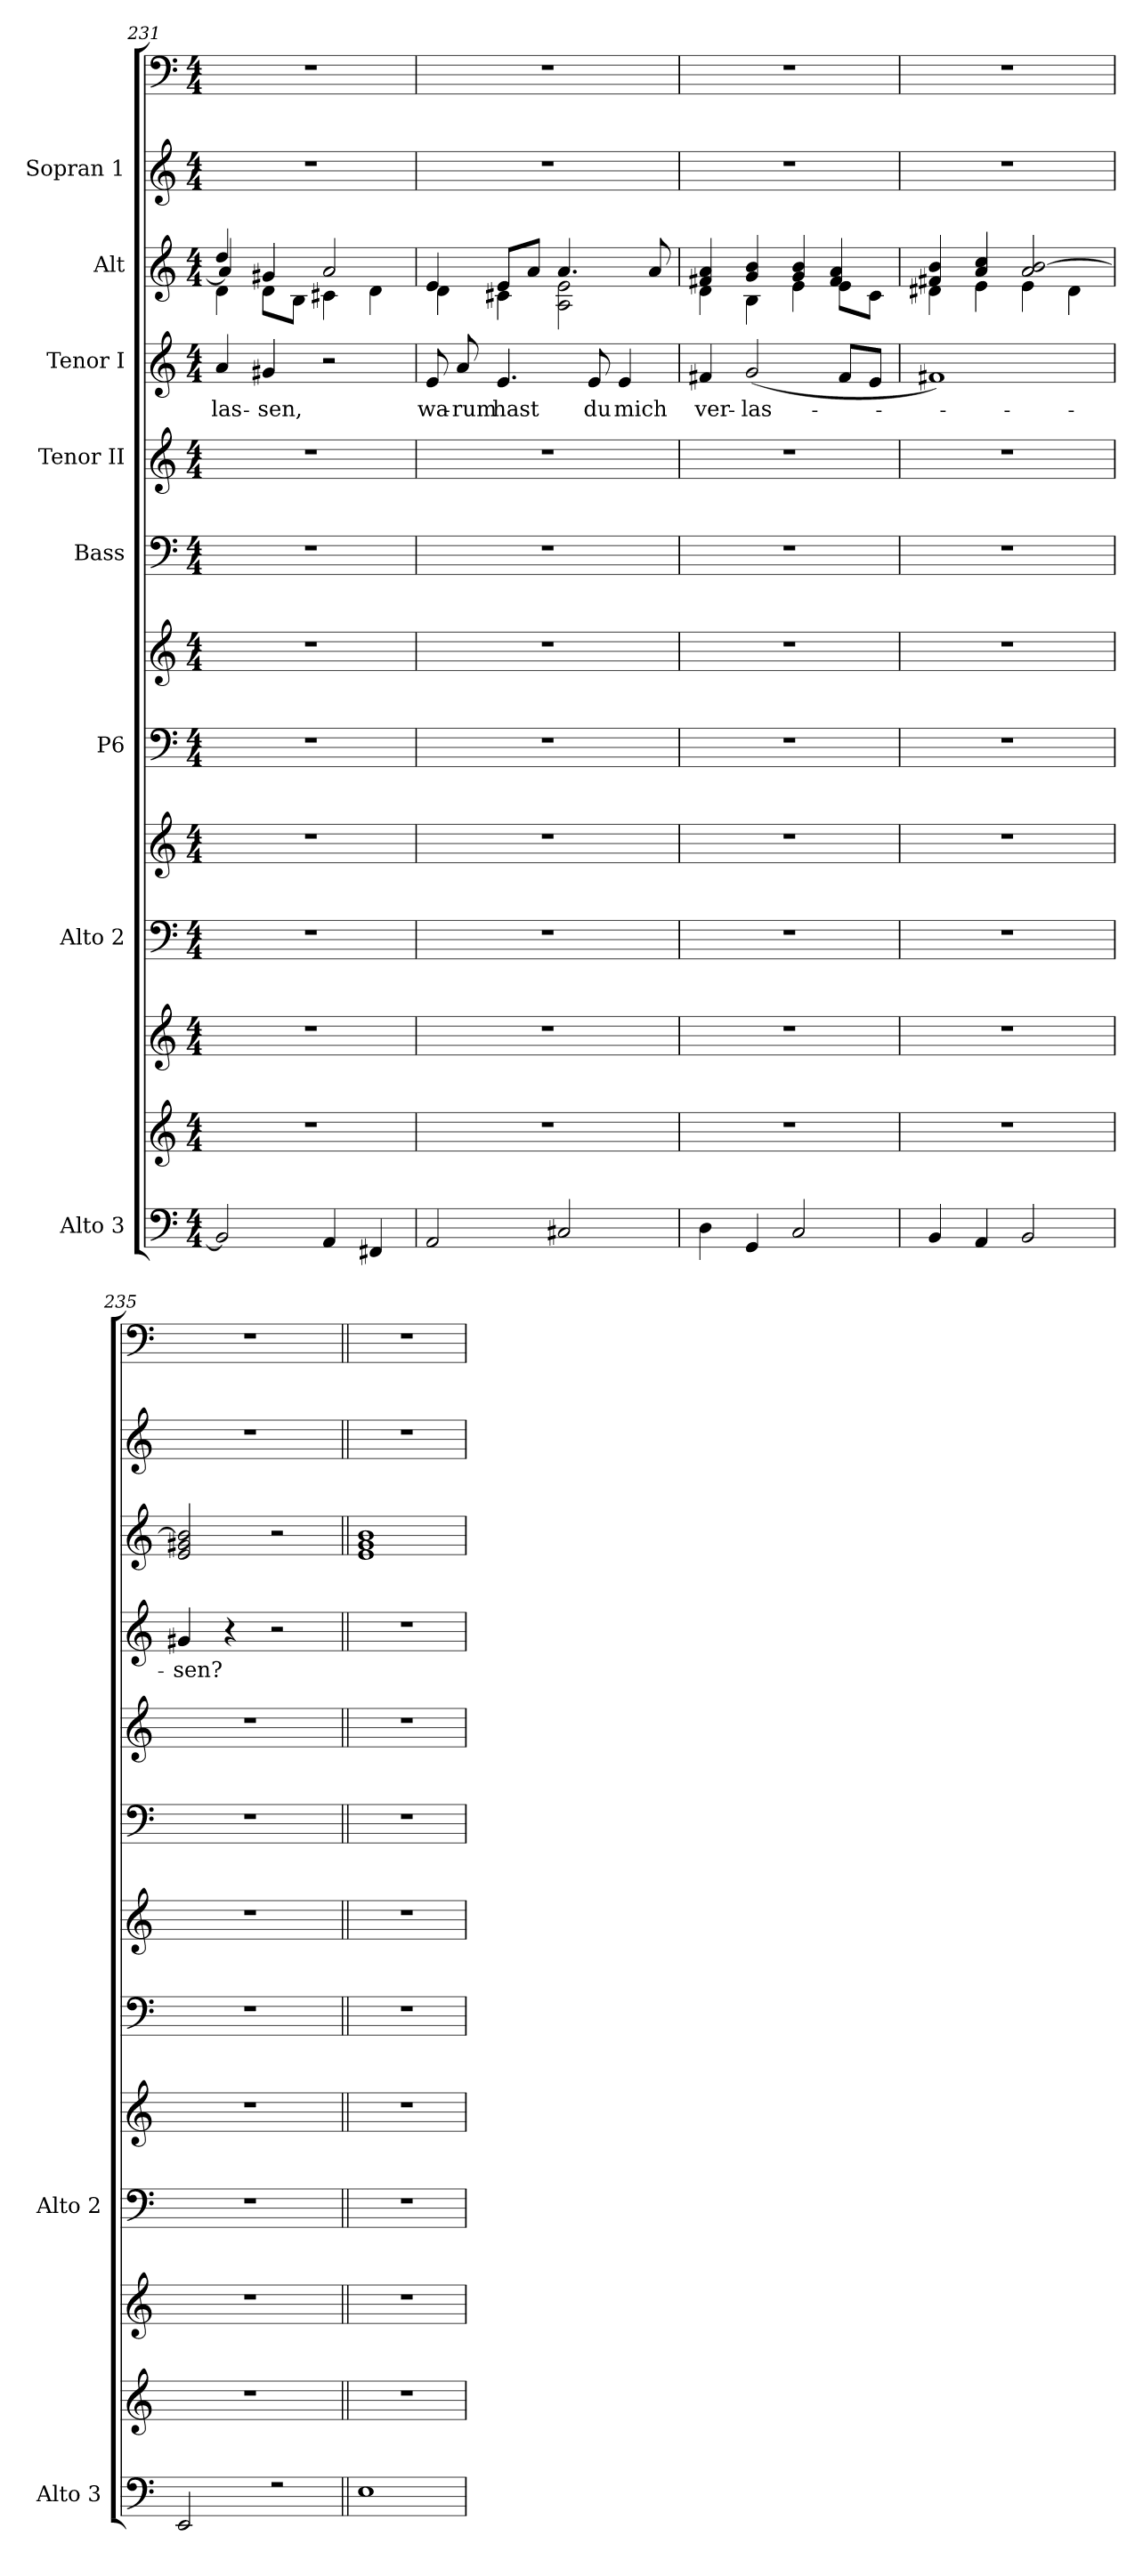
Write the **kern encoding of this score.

**kern	**kern	**kern	**kern	**kern	**kern	**kern	**kern	**kern	**kern	**text	**kern	**kern	**kern
*part11	*part10	*part9	*part8	*part8	*part7	*part7	*part6	*part5	*part4	*part4	*part3	*part2	*part1
*staff13	*staff12	*staff11	*staff10	*staff9	*staff8	*staff7	*staff6	*staff5	*staff4	*staff4	*staff3	*staff2	*staff1
*I"Alto 3	*	*	*I"Alto 2	*	*I"P6	*	*I"Bass	*I"Tenor II	*I"Tenor I	*	*I"Alt	*I"Sopran 1	*
*I'Alto 3	*	*	*I'Alto 2	*	*	*	*	*	*	*	*	*	*
*clefF4	*clefG2	*clefG2	*clefF4	*clefG2	*clefF4	*clefG2	*clefF4	*clefG2	*clefG2	*	*clefG2	*clefG2	*clefF4
*	*ITrd7c12	*ITrd7c12	*	*	*	*	*	*ITrd7c12	*ITrd7c12	*	*	*	*
*k[]	*k[]	*k[]	*k[]	*k[]	*k[]	*k[]	*k[]	*k[]	*k[]	*	*k[]	*k[]	*k[]
*C:	*C:	*C:	*C:	*C:	*C:	*C:	*C:	*C:	*C:	*	*C:	*C:	*C:
*M4/4	*M4/4	*M4/4	*M4/4	*M4/4	*M4/4	*M4/4	*M4/4	*M4/4	*M4/4	*	*M4/4	*M4/4	*M4/4
=231	=231	=231	=231	=231	=231	=231	=231	=231	=231	=231	=231	=231	=231
*^	*	*	*	*	*	*	*	*	*	*	*	*	*
!	!	!	!	!	!	!	!	!	!	!	!LO:LY:b	!	!	!
*	*	*	*	*	*	*	*	*	*	*	*	*^	*	*
*	*	*	*	*	*	*	*	*	*	*	*	*	*^	*	*
2BB/]	1ryy	1r	1r	1r	1r	1r	1r	1r	1r	4A/	-las-	4dd/	4a/]	4d\	1r	1r
!	!	!	!	!	!	!	!	!	!	!	!LO:LY:b	!	!	!	!	!
.	.	.	.	.	.	.	.	.	.	4G#X/	-sen,	2.ryy	4g#X/	8d\L	.	.
.	.	.	.	.	.	.	.	.	.	.	.	.	.	8B\J	.	.
4AA/	.	.	.	.	.	.	.	.	.	2r	.	.	2a/	4c#X\	.	.
4FF#X/	.	.	.	.	.	.	.	.	.	.	.	.	.	4d\	.	.
!!LO:LB:g=z
=232	=232	=232	=232	=232	=232	=232	=232	=232	=232	=232	=232	=232	=232	=232	=232	=232
!	!	!	!	!	!	!	!	!	!	!	!LO:LY:b	!	!	!	!	!
2AA/	1ryy	1r	1r	1r	1r	1r	1r	1r	1r	8E/	wa-	1ryy	4e/	4d\	1r	1r
!	!	!	!	!	!	!	!	!	!	!	!LO:LY:b	!	!	!	!	!
.	.	.	.	.	.	.	.	.	.	8A/	-rum	.	.	.	.	.
!	!	!	!	!	!	!	!	!	!	!	!LO:LY:b	!	!	!	!	!
.	.	.	.	.	.	.	.	.	.	4.E/	hast	.	4c#X\	8e/L	.	.
.	.	.	.	.	.	.	.	.	.	.	.	.	.	8a/J	.	.
2C#X/	.	.	.	.	.	.	.	.	.	.	.	.	2A\ 2e\	4.a/	.	.
!	!	!	!	!	!	!	!	!	!	!	!LO:LY:b	!	!	!	!	!
.	.	.	.	.	.	.	.	.	.	8E/	du	.	.	.	.	.
!	!	!	!	!	!	!	!	!	!	!	!LO:LY:b	!	!	!	!	!
.	.	.	.	.	.	.	.	.	.	4E/	mich	.	.	.	.	.
.	.	.	.	.	.	.	.	.	.	.	.	.	.	8a/	.	.
=233	=233	=233	=233	=233	=233	=233	=233	=233	=233	=233	=233	=233	=233	=233	=233	=233
!	!	!	!	!	!	!	!	!	!	!	!LO:LY:b	!	!	!	!	!
4D\	1ryy	1r	1r	1r	1r	1r	1r	1r	1r	4F#X/	ver-	1ryy	4d\	4f#X/ 4a/	1r	1r
!	!	!	!	!	!	!	!	!	!	!	!LO:LY:b	!	!	!	!	!
4GG/	.	.	.	.	.	.	.	.	.	(<2G/	-las-	.	4B\	4g/ 4b/	.	.
2C/	.	.	.	.	.	.	.	.	.	.	.	.	4e\	4g/ 4b/	.	.
.	.	.	.	.	.	.	.	.	.	8F#/L	.	.	8e\L	4f#/ 4a/	.	.
.	.	.	.	.	.	.	.	.	.	8E/J	.	.	8c\J	.	.	.
=234	=234	=234	=234	=234	=234	=234	=234	=234	=234	=234	=234	=234	=234	=234	=234	=234
4BB/	1ryy	1r	1r	1r	1r	1r	1r	1r	1r	1F#X)	.	4f#X/ 4b/	4d#X\	2ryy	1r	1r
4AA/	.	.	.	.	.	.	.	.	.	.	.	4a/ 4cc/	4e\	.	.	.
2BB/	.	.	.	.	.	.	.	.	.	.	.	2ryy	4e\	2a/ [>2b/	.	.
.	.	.	.	.	.	.	.	.	.	.	.	.	4d#\	.	.	.
=235	=235	=235	=235	=235	=235	=235	=235	=235	=235	=235	=235	=235	=235	=235	=235	=235
!	!	!	!	!	!	!	!	!	!	!	!LO:LY:b	!	!	!	!	!
2EE/	1ryy	1r	1r	1r	1r	1r	1r	1r	1r	4G#X/	-sen?	1ryy	1ryy	2e/ 2g#X/ 2b/]	1r	1r
.	.	.	.	.	.	.	.	.	.	4r	.	.	.	.	.	.
2r	.	.	.	.	.	.	.	.	.	2r	.	.	.	2r	.	.
=236||	=236||	=236||	=236||	=236||	=236||	=236||	=236||	=236||	=236||	=236||	=236||	=236||	=236||	=236||	=236||	=236||
1E	1ryy	1r	1r	1r	1r	1r	1r	1r	1r	1r	.	1ryy	1ryy	1e 1g 1b	1r	1r
*v	*v	*	*	*	*	*	*	*	*	*	*	*v	*v	*v	*	*
=	=	=	=	=	=	=	=	=	=	=	=	=	=
*-	*-	*-	*-	*-	*-	*-	*-	*-	*-	*-	*-	*-	*-
